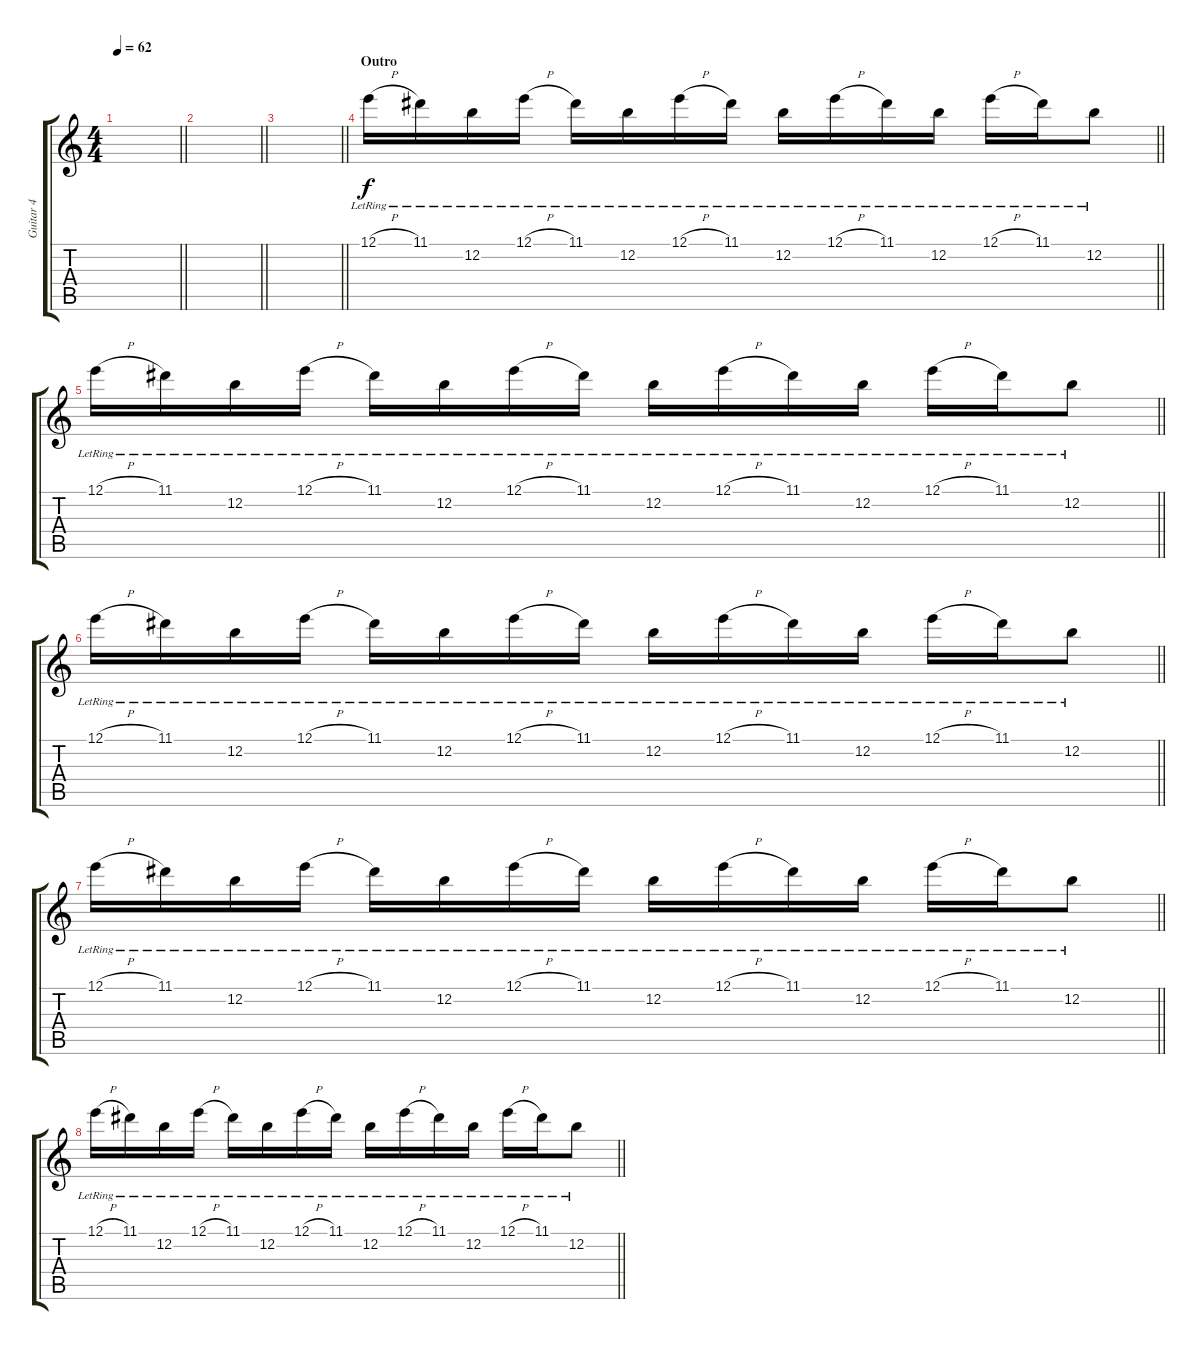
\track ("Guitar 4" "Guitar 4") {instrument overdrivenguitar}
\staff {score tabs}
\tuning (E4 B3 G3 D3 A2 E2) {hide}
\ts (4 4)
\tempo 62
\clef g2
\barLineRight lightlight
\ks c
|
\barLineRight lightlight
|
\barLineRight lightlight
|
\section ("" "Outro")
\barLineRight lightlight
12.1{h lr}.16 11.1{lr}.16 12.2{lr}.16 12.1{h lr}.16 11.1{lr}.16 12.2{lr}.16 12.1{h lr}.16 11.1{lr}.16 12.2{lr}.16 12.1{h lr}.16 11.1{lr}.16 12.2{lr}.16 12.1{h lr}.16 11.1{lr}.16 12.2{lr}.8 |
\barLineRight lightlight
12.1{h lr}.16 11.1{lr}.16 12.2{lr}.16 12.1{h lr}.16 11.1{lr}.16 12.2{lr}.16 12.1{h lr}.16 11.1{lr}.16 12.2{lr}.16 12.1{h lr}.16 11.1{lr}.16 12.2{lr}.16 12.1{h lr}.16 11.1{lr}.16 12.2{lr}.8 |
\barLineRight lightlight
12.1{h lr}.16 11.1{lr}.16 12.2{lr}.16 12.1{h lr}.16 11.1{lr}.16 12.2{lr}.16 12.1{h lr}.16 11.1{lr}.16 12.2{lr}.16 12.1{h lr}.16 11.1{lr}.16 12.2{lr}.16 12.1{h lr}.16 11.1{lr}.16 12.2{lr}.8 |
\barLineRight lightlight
12.1{h lr}.16 11.1{lr}.16 12.2{lr}.16 12.1{h lr}.16 11.1{lr}.16 12.2{lr}.16 12.1{h lr}.16 11.1{lr}.16 12.2{lr}.16 12.1{h lr}.16 11.1{lr}.16 12.2{lr}.16 12.1{h lr}.16 11.1{lr}.16 12.2{lr}.8 |
\barLineRight lightlight
12.1{h lr}.16 11.1{lr}.16 12.2{lr}.16 12.1{h lr}.16 11.1{lr}.16 12.2{lr}.16 12.1{h lr}.16 11.1{lr}.16 12.2{lr}.16 12.1{h lr}.16 11.1{lr}.16 12.2{lr}.16 12.1{h lr}.16 11.1{lr}.16 12.2{lr}.8
